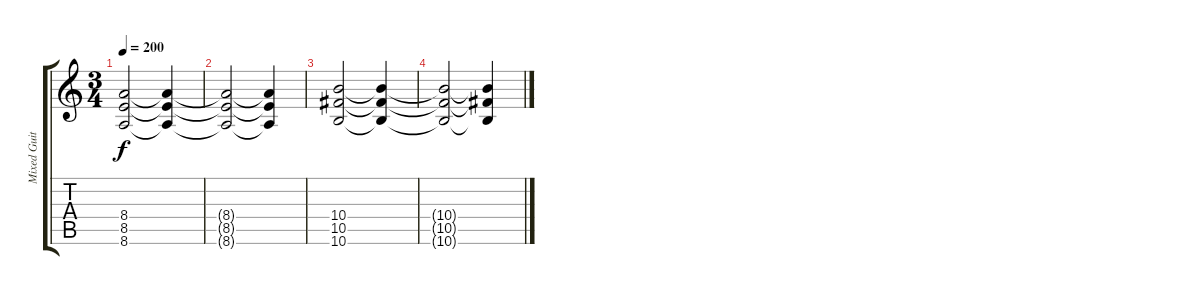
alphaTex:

\track ("Mixed Guitar" "Mixed Guit") {instrument distortionguitar}
\staff {score tabs}
\tuning (Eb4 Bb3 Gb3 Db3 Ab2 Db2) {hide}
\ts (3 4)
\tempo 200
\clef g2
\ks c
(8.4 8.5 8.6).2{dy f} (8.4{t} 8.5{t} 8.6{t}).4 |
(8.4{t} 8.5{t} 8.6{t}).2 (8.4{t} 8.5{t} 8.6{t}).4 |
(10.4 10.5 10.6).2 (10.4{t} 10.5{t} 10.6{t}).4 |
(10.4{t} 10.5{t} 10.6{t}).2 (10.4{t} 10.5{t} 10.6{t}).4
